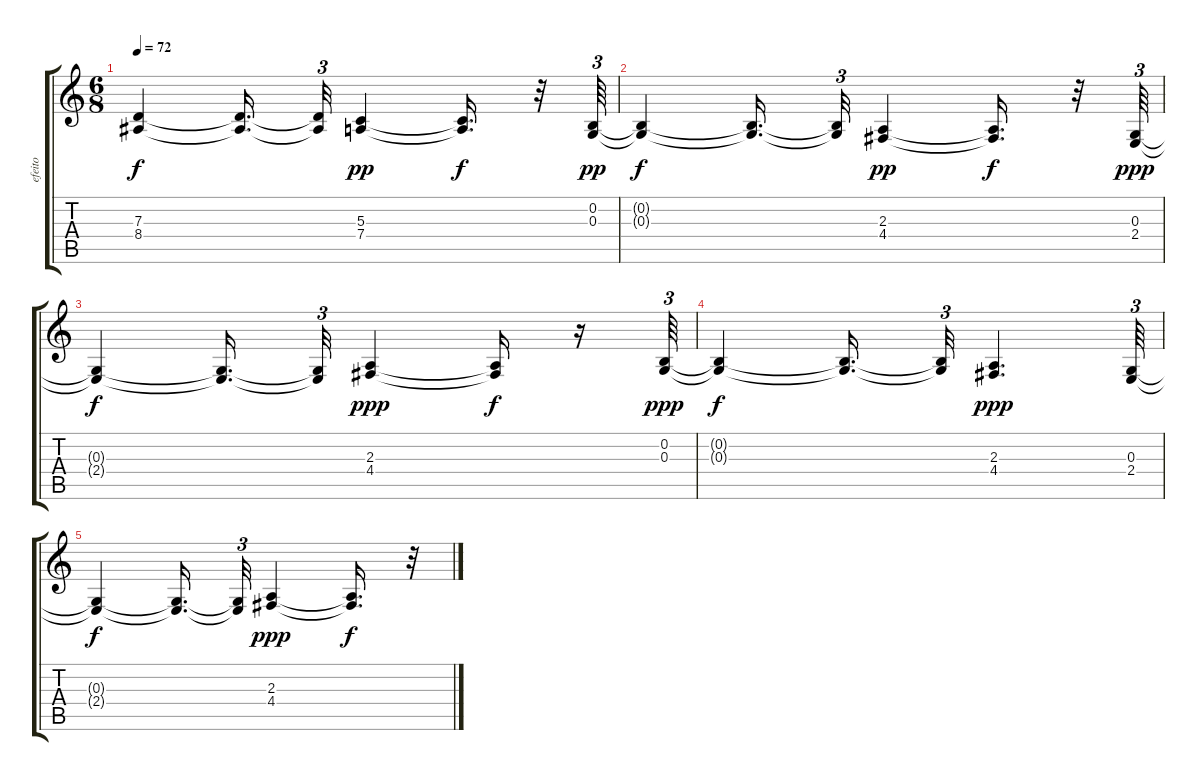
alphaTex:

\track ("efeito" "efeito") {instrument pad5bowed}
\staff {score tabs}
\tuning (E4 B3 G3 D3 A2 E2) {hide}
\ts (6 8)
\tempo 72
\clef g2
\ks c
(7.3{t} 8.4{t}).4{dy f} (7.3{t} 8.4{t}).16{d} (7.3{t} 8.4{t}).32{tu (3 2)} (5.3 7.4).4{dy pp} (5.3{t} 7.4{t}).16{d dy f} r.32 (0.2 0.3).64{tu (3 2) dy pp} |
(0.2{t} 0.3{t}).4{dy f} (0.2{t} 0.3{t}).16{d} (0.2{t} 0.3{t}).32{tu (3 2)} (2.3 4.4).4{dy pp} (2.3{t} 4.4{t}).16{d dy f} r.32 (0.3 2.4).64{tu (3 2) dy ppp} |
(0.3{t} 2.4{t}).4{dy f} (0.3{t} 2.4{t}).16{d} (0.3{t} 2.4{t}).32{tu (3 2)} (2.3 4.4).4{dy ppp} (2.3{t} 4.4{t}).16{dy f} r.16 (0.2 0.3).64{tu (3 2) dy ppp} |
(0.2{t} 0.3{t}).4{dy f} (0.2{t} 0.3{t}).16{d} (0.2{t} 0.3{t}).32{tu (3 2)} (2.3 4.4).4{d dy ppp} (0.3 2.4).64{tu (3 2)} |
(0.3{t} 2.4{t}).4{dy f} (0.3{t} 2.4{t}).16{d} (0.3{t} 2.4{t}).32{tu (3 2)} (2.3 4.4).4{dy ppp} (2.3{t} 4.4{t}).16{d dy f} r.32
